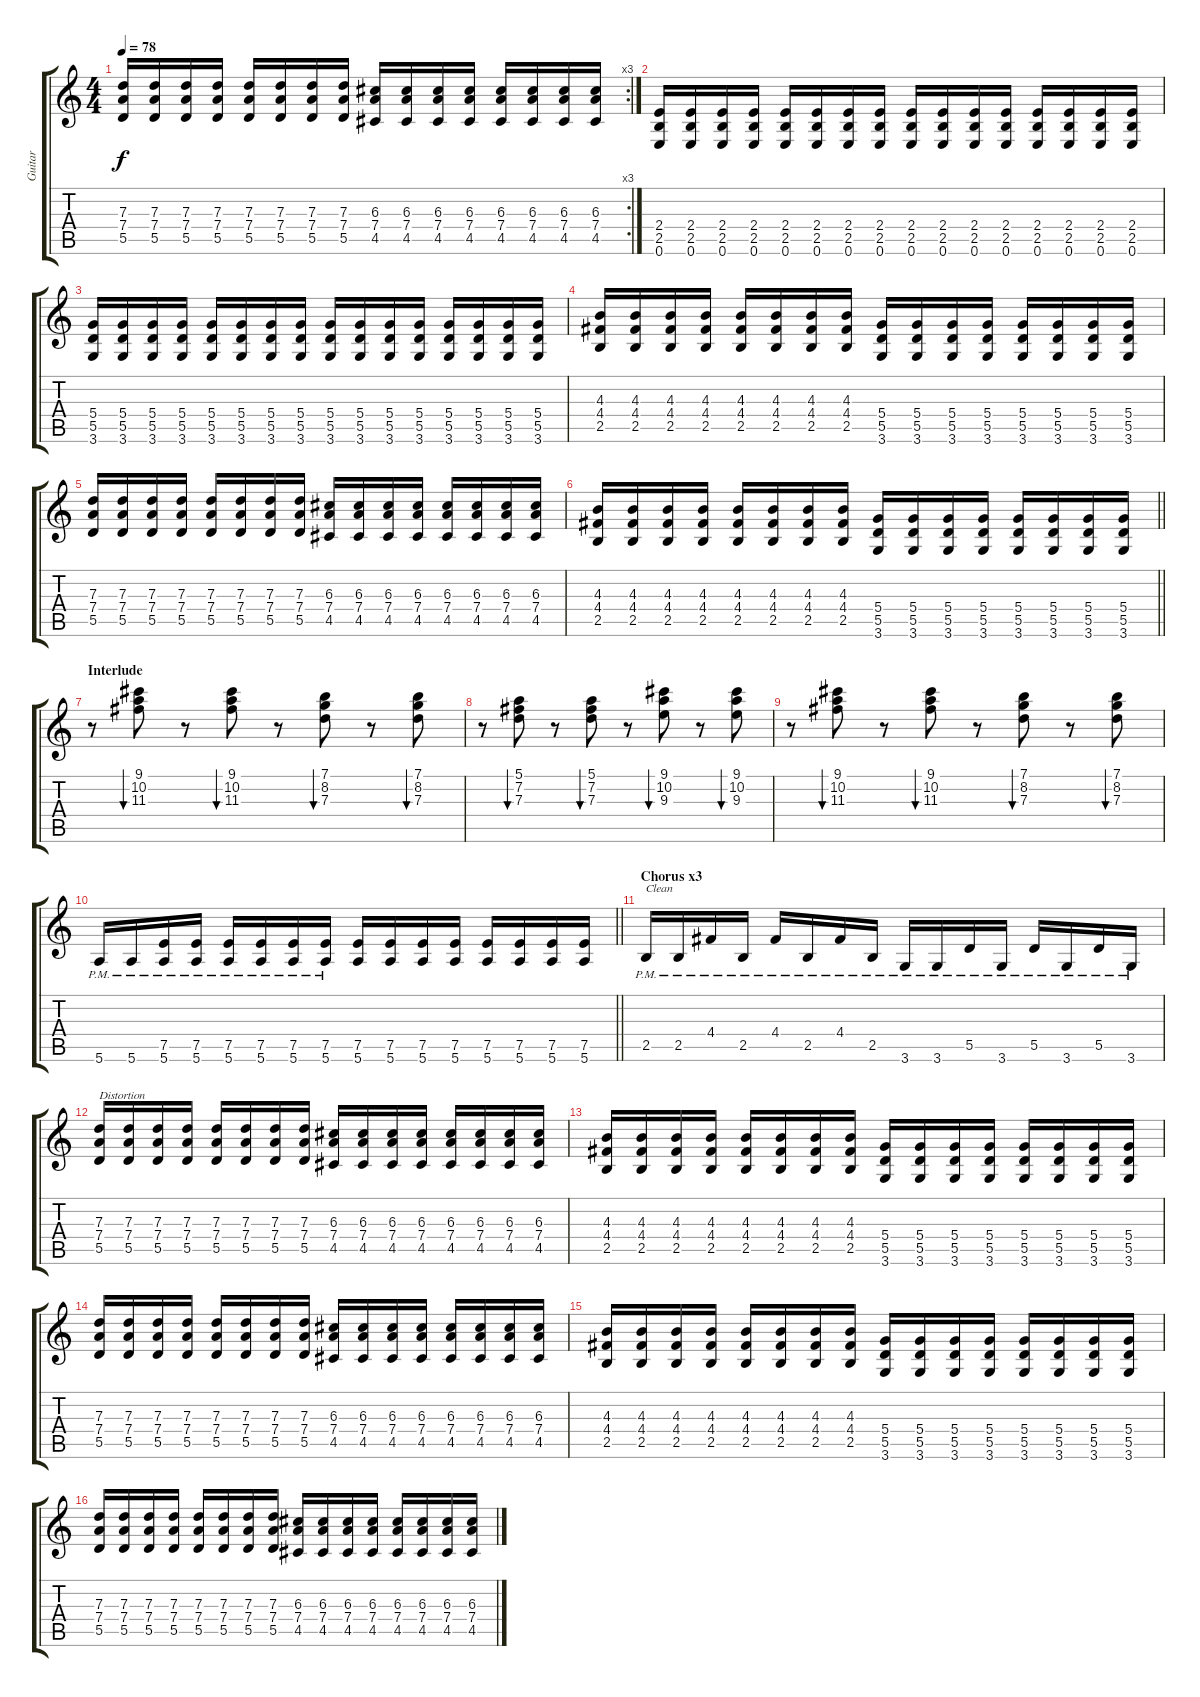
\track ("Guitar" "Guitar") {instrument distortionguitar}
\staff {score tabs}
\tuning (E4 B3 G3 D3 A2 E2) {hide}
\rc 3
\ts (4 4)
\tempo 78
\clef g2
\ks c
(7.3 7.4 5.5).16{dy f} (7.3 7.4 5.5).16 (7.3 7.4 5.5).16 (7.3 7.4 5.5).16 (7.3 7.4 5.5).16 (7.3 7.4 5.5).16 (7.3 7.4 5.5).16 (7.3 7.4 5.5).16 (6.3 7.4 4.5).16 (6.3 7.4 4.5).16 (6.3 7.4 4.5).16 (6.3 7.4 4.5).16 (6.3 7.4 4.5).16 (6.3 7.4 4.5).16 (6.3 7.4 4.5).16 (6.3 7.4 4.5).16 |
(2.4 2.5 0.6).16 (2.4 2.5 0.6).16 (2.4 2.5 0.6).16 (2.4 2.5 0.6).16 (2.4 2.5 0.6).16 (2.4 2.5 0.6).16 (2.4 2.5 0.6).16 (2.4 2.5 0.6).16 (2.4 2.5 0.6).16 (2.4 2.5 0.6).16 (2.4 2.5 0.6).16 (2.4 2.5 0.6).16 (2.4 2.5 0.6).16 (2.4 2.5 0.6).16 (2.4 2.5 0.6).16 (2.4 2.5 0.6).16 |
(5.4 5.5 3.6).16 (5.4 5.5 3.6).16 (5.4 5.5 3.6).16 (5.4 5.5 3.6).16 (5.4 5.5 3.6).16 (5.4 5.5 3.6).16 (5.4 5.5 3.6).16 (5.4 5.5 3.6).16 (5.4 5.5 3.6).16 (5.4 5.5 3.6).16 (5.4 5.5 3.6).16 (5.4 5.5 3.6).16 (5.4 5.5 3.6).16 (5.4 5.5 3.6).16 (5.4 5.5 3.6).16 (5.4 5.5 3.6).16 |
(4.3 4.4 2.5).16 (4.3 4.4 2.5).16 (4.3 4.4 2.5).16 (4.3 4.4 2.5).16 (4.3 4.4 2.5).16 (4.3 4.4 2.5).16 (4.3 4.4 2.5).16 (4.3 4.4 2.5).16 (5.4 5.5 3.6).16 (5.4 5.5 3.6).16 (5.4 5.5 3.6).16 (5.4 5.5 3.6).16 (5.4 5.5 3.6).16 (5.4 5.5 3.6).16 (5.4 5.5 3.6).16 (5.4 5.5 3.6).16 |
(7.3 7.4 5.5).16 (7.3 7.4 5.5).16 (7.3 7.4 5.5).16 (7.3 7.4 5.5).16 (7.3 7.4 5.5).16 (7.3 7.4 5.5).16 (7.3 7.4 5.5).16 (7.3 7.4 5.5).16 (6.3 7.4 4.5).16 (6.3 7.4 4.5).16 (6.3 7.4 4.5).16 (6.3 7.4 4.5).16 (6.3 7.4 4.5).16 (6.3 7.4 4.5).16 (6.3 7.4 4.5).16 (6.3 7.4 4.5).16 |
\barLineRight lightlight
(4.3 4.4 2.5).16 (4.3 4.4 2.5).16 (4.3 4.4 2.5).16 (4.3 4.4 2.5).16 (4.3 4.4 2.5).16 (4.3 4.4 2.5).16 (4.3 4.4 2.5).16 (4.3 4.4 2.5).16 (5.4 5.5 3.6).16 (5.4 5.5 3.6).16 (5.4 5.5 3.6).16 (5.4 5.5 3.6).16 (5.4 5.5 3.6).16 (5.4 5.5 3.6).16 (5.4 5.5 3.6).16 (5.4 5.5 3.6).16 |
\section ("" "Interlude")
r.8 (9.1 10.2 11.3).8{bu 30} r.8 (9.1 10.2 11.3).8{bu 30} r.8 (7.1 8.2 7.3).8{bu 30} r.8 (7.1 8.2 7.3).8{bu 30} |
r.8 (5.1 7.2 7.3).8{bu 30} r.8 (5.1 7.2 7.3).8{bu 30} r.8 (9.1 10.2 9.3).8{bu 30} r.8 (9.1 10.2 9.3).8{bu 30} |
r.8 (9.1 10.2 11.3).8{bu 30} r.8 (9.1 10.2 11.3).8{bu 30} r.8 (7.1 8.2 7.3).8{bu 30} r.8 (7.1 8.2 7.3).8{bu 30} |
\barLineRight lightlight
5.6{pm}.16 5.6{pm}.16 (7.5{pm} 5.6{pm}).16 (7.5{pm} 5.6{pm}).16 (7.5{pm} 5.6{pm}).16 (7.5{pm} 5.6{pm}).16 (7.5{pm} 5.6{pm}).16 (7.5{pm} 5.6{pm}).16 (7.5 5.6).16 (7.5 5.6).16 (7.5 5.6).16 (7.5 5.6).16 (7.5 5.6).16 (7.5 5.6).16 (7.5 5.6).16 (7.5 5.6).16 |
\section ("" "Chorus x3")
2.5{pm}.16{txt "Clean" instrument electricguitarclean} 2.5{pm}.16 4.4{pm}.16 2.5{pm}.16 4.4{pm}.16 2.5{pm}.16 4.4{pm}.16 2.5{pm}.16 3.6{pm}.16 3.6{pm}.16 5.5{pm}.16 3.6{pm}.16 5.5{pm}.16 3.6{pm}.16 5.5{pm}.16 3.6{pm}.16 |
(7.3 7.4 5.5).16{txt "Distortion" instrument distortionguitar} (7.3 7.4 5.5).16 (7.3 7.4 5.5).16 (7.3 7.4 5.5).16 (7.3 7.4 5.5).16 (7.3 7.4 5.5).16 (7.3 7.4 5.5).16 (7.3 7.4 5.5).16 (6.3 7.4 4.5).16 (6.3 7.4 4.5).16 (6.3 7.4 4.5).16 (6.3 7.4 4.5).16 (6.3 7.4 4.5).16 (6.3 7.4 4.5).16 (6.3 7.4 4.5).16 (6.3 7.4 4.5).16 |
(4.3 4.4 2.5).16 (4.3 4.4 2.5).16 (4.3 4.4 2.5).16 (4.3 4.4 2.5).16 (4.3 4.4 2.5).16 (4.3 4.4 2.5).16 (4.3 4.4 2.5).16 (4.3 4.4 2.5).16 (5.4 5.5 3.6).16 (5.4 5.5 3.6).16 (5.4 5.5 3.6).16 (5.4 5.5 3.6).16 (5.4 5.5 3.6).16 (5.4 5.5 3.6).16 (5.4 5.5 3.6).16 (5.4 5.5 3.6).16 |
(7.3 7.4 5.5).16 (7.3 7.4 5.5).16 (7.3 7.4 5.5).16 (7.3 7.4 5.5).16 (7.3 7.4 5.5).16 (7.3 7.4 5.5).16 (7.3 7.4 5.5).16 (7.3 7.4 5.5).16 (6.3 7.4 4.5).16 (6.3 7.4 4.5).16 (6.3 7.4 4.5).16 (6.3 7.4 4.5).16 (6.3 7.4 4.5).16 (6.3 7.4 4.5).16 (6.3 7.4 4.5).16 (6.3 7.4 4.5).16 |
(4.3 4.4 2.5).16 (4.3 4.4 2.5).16 (4.3 4.4 2.5).16 (4.3 4.4 2.5).16 (4.3 4.4 2.5).16 (4.3 4.4 2.5).16 (4.3 4.4 2.5).16 (4.3 4.4 2.5).16 (5.4 5.5 3.6).16 (5.4 5.5 3.6).16 (5.4 5.5 3.6).16 (5.4 5.5 3.6).16 (5.4 5.5 3.6).16 (5.4 5.5 3.6).16 (5.4 5.5 3.6).16 (5.4 5.5 3.6).16 |
(7.3 7.4 5.5).16 (7.3 7.4 5.5).16 (7.3 7.4 5.5).16 (7.3 7.4 5.5).16 (7.3 7.4 5.5).16 (7.3 7.4 5.5).16 (7.3 7.4 5.5).16 (7.3 7.4 5.5).16 (6.3 7.4 4.5).16 (6.3 7.4 4.5).16 (6.3 7.4 4.5).16 (6.3 7.4 4.5).16 (6.3 7.4 4.5).16 (6.3 7.4 4.5).16 (6.3 7.4 4.5).16 (6.3 7.4 4.5).16
